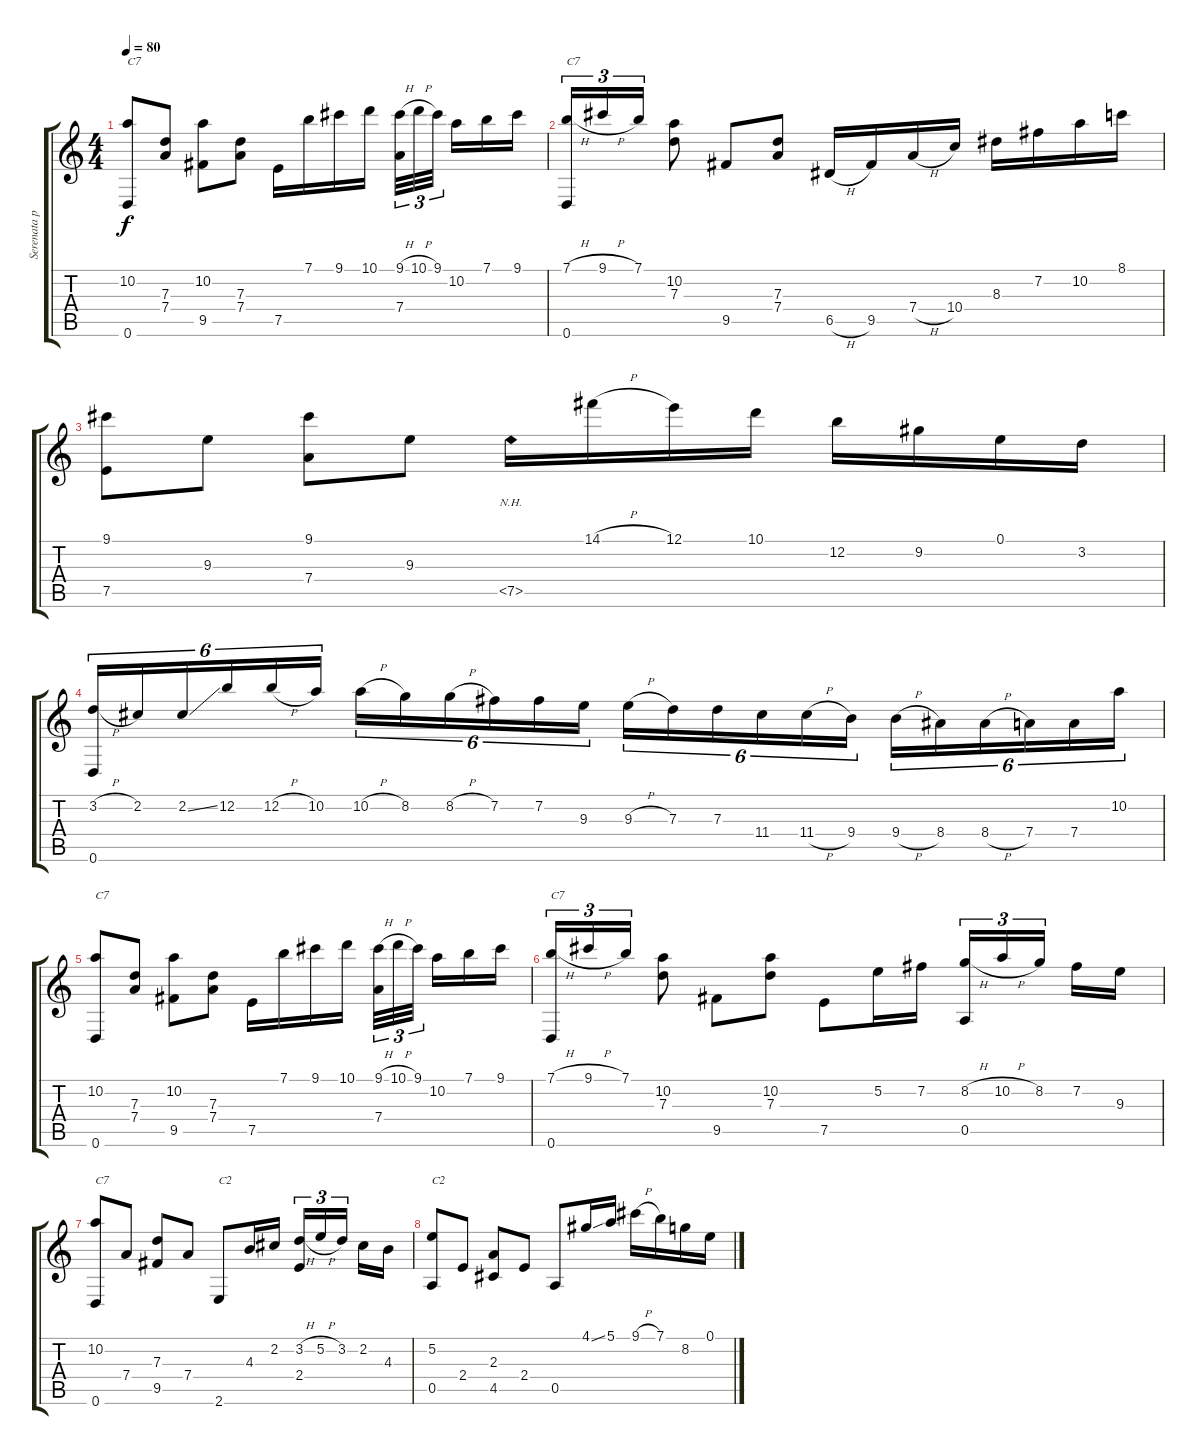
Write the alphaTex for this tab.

\track ("Serenata para Guitarra" "Serenata p") {instrument acousticguitarnylon}
\staff {score tabs}
\tuning (E4 B3 G3 D3 A2 D2) {hide}
\ts (4 4)
\tempo 80
\clef g2
\ks c
(10.2 0.6).8{txt "C7" dy f} (7.3 7.4).8 (10.2 9.5).8 (7.3 7.4).8 7.5.16 7.1.16 9.1.16 10.1.16 (9.1{h} 7.4).32{tu (3 2)} 10.1{h}.32{tu (3 2)} 9.1.32{tu (3 2)} 10.2.16 7.1.16 9.1.16 |
(7.1{h} 0.6).16{tu (3 2) txt "C7"} 9.1{h}.16{tu (3 2)} 7.1.16{tu (3 2)} (10.2 7.3).8 9.5.8 (7.3 7.4).8 6.5{h}.16 9.5.16 7.4{h}.16 10.4.16 8.3.16 7.2.16 10.2.16 8.1.16 |
(9.1 7.5).8 9.3.8 (9.1 7.4).8 9.3.8 7.5{nh}.16 14.1{h}.16 12.1.16 10.1.16 12.2.16 9.2.16 0.1.16 3.2.16 |
(3.2{h} 0.6).16{tu (6 4)} 2.2.16{tu (6 4)} 2.2{ss}.16{tu (6 4)} 12.2.16{tu (6 4)} 12.2{h}.16{tu (6 4)} 10.2.16{tu (6 4)} 10.2{h}.16{tu (6 4)} 8.2.16{tu (6 4)} 8.2{h}.16{tu (6 4)} 7.2.16{tu (6 4)} 7.2.16{tu (6 4)} 9.3.16{tu (6 4)} 9.3{h}.16{tu (6 4)} 7.3.16{tu (6 4)} 7.3.16{tu (6 4)} 11.4.16{tu (6 4)} 11.4{h}.16{tu (6 4)} 9.4.16{tu (6 4)} 9.4{h}.16{tu (6 4)} 8.4.16{tu (6 4)} 8.4{h}.16{tu (6 4)} 7.4.16{tu (6 4)} 7.4.16{tu (6 4)} 10.2.16{tu (6 4)} |
(10.2 0.6).8{txt "C7"} (7.3 7.4).8 (10.2 9.5).8 (7.3 7.4).8 7.5.16 7.1.16 9.1.16 10.1.16 (9.1{h} 7.4).32{tu (3 2)} 10.1{h}.32{tu (3 2)} 9.1.32{tu (3 2)} 10.2.16 7.1.16 9.1.16 |
(7.1{h} 0.6).16{tu (3 2) txt "C7"} 9.1{h}.16{tu (3 2)} 7.1.16{tu (3 2)} (10.2 7.3).8 9.5.8 (10.2 7.3).8 7.5.8 5.2.16 7.2.16 (8.2{h} 0.5).16{tu (3 2)} 10.2{h}.16{tu (3 2)} 8.2.16{tu (3 2)} 7.2.16 9.3.16 |
(10.2 0.6).8{txt "C7"} 7.4.8 (7.3 9.5).8 7.4.8 2.6.8{txt "C2"} 4.3.16 2.2.16 (3.2{h} 2.4).16{tu (3 2)} 5.2{h}.16{tu (3 2)} 3.2.16{tu (3 2)} 2.2.16 4.3.16 |
(5.2 0.5).8{txt "C2"} 2.4.8 (2.3 4.5).8 2.4.8 0.5.8 4.1{ss}.16 5.1.16 9.1{h}.16 7.1.16 8.2.16 0.1.16
